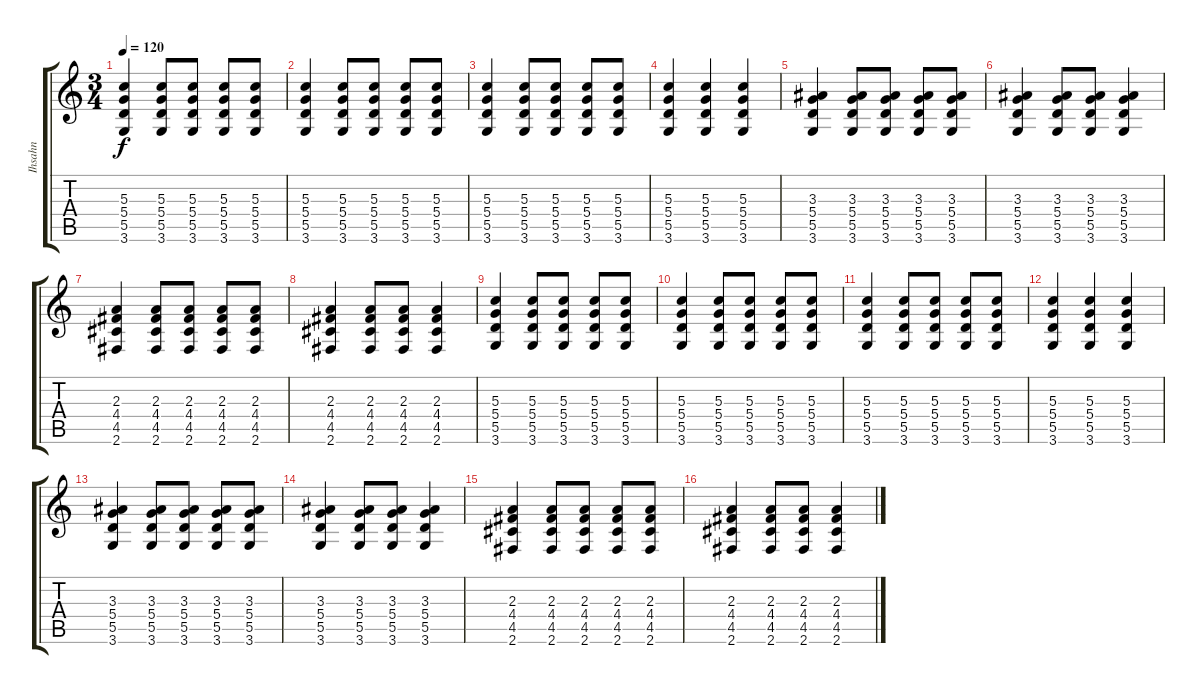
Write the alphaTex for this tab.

\track ("Ihsahn" "Ihsahn") {instrument distortionguitar}
\staff {score tabs}
\tuning (E4 B3 G3 D3 A2 E2) {hide}
\ts (3 4)
\tempo 120
\clef g2
\ks c
(5.3 5.4 5.5 3.6).4{dy f} (5.3 5.4 5.5 3.6).8 (5.3 5.4 5.5 3.6).8 (5.3 5.4 5.5 3.6).8 (5.3 5.4 5.5 3.6).8 |
(5.3 5.4 5.5 3.6).4 (5.3 5.4 5.5 3.6).8 (5.3 5.4 5.5 3.6).8 (5.3 5.4 5.5 3.6).8 (5.3 5.4 5.5 3.6).8 |
(5.3 5.4 5.5 3.6).4 (5.3 5.4 5.5 3.6).8 (5.3 5.4 5.5 3.6).8 (5.3 5.4 5.5 3.6).8 (5.3 5.4 5.5 3.6).8 |
(5.3 5.4 5.5 3.6).4 (5.3 5.4 5.5 3.6).4 (5.3 5.4 5.5 3.6).4 |
(3.3 5.4 5.5 3.6).4 (3.3 5.4 5.5 3.6).8 (3.3 5.4 5.5 3.6).8 (3.3 5.4 5.5 3.6).8 (3.3 5.4 5.5 3.6).8 |
(3.3 5.4 5.5 3.6).4 (3.3 5.4 5.5 3.6).8 (3.3 5.4 5.5 3.6).8 (3.3 5.4 5.5 3.6).4 |
(2.3 4.4 4.5 2.6).4 (2.3 4.4 4.5 2.6).8 (2.3 4.4 4.5 2.6).8 (2.3 4.4 4.5 2.6).8 (2.3 4.4 4.5 2.6).8 |
(2.3 4.4 4.5 2.6).4 (2.3 4.4 4.5 2.6).8 (2.3 4.4 4.5 2.6).8 (2.3 4.4 4.5 2.6).4 |
(5.3 5.4 5.5 3.6).4 (5.3 5.4 5.5 3.6).8 (5.3 5.4 5.5 3.6).8 (5.3 5.4 5.5 3.6).8 (5.3 5.4 5.5 3.6).8 |
(5.3 5.4 5.5 3.6).4 (5.3 5.4 5.5 3.6).8 (5.3 5.4 5.5 3.6).8 (5.3 5.4 5.5 3.6).8 (5.3 5.4 5.5 3.6).8 |
(5.3 5.4 5.5 3.6).4 (5.3 5.4 5.5 3.6).8 (5.3 5.4 5.5 3.6).8 (5.3 5.4 5.5 3.6).8 (5.3 5.4 5.5 3.6).8 |
(5.3 5.4 5.5 3.6).4 (5.3 5.4 5.5 3.6).4 (5.3 5.4 5.5 3.6).4 |
(3.3 5.4 5.5 3.6).4 (3.3 5.4 5.5 3.6).8 (3.3 5.4 5.5 3.6).8 (3.3 5.4 5.5 3.6).8 (3.3 5.4 5.5 3.6).8 |
(3.3 5.4 5.5 3.6).4 (3.3 5.4 5.5 3.6).8 (3.3 5.4 5.5 3.6).8 (3.3 5.4 5.5 3.6).4 |
(2.3 4.4 4.5 2.6).4 (2.3 4.4 4.5 2.6).8 (2.3 4.4 4.5 2.6).8 (2.3 4.4 4.5 2.6).8 (2.3 4.4 4.5 2.6).8 |
(2.3 4.4 4.5 2.6).4 (2.3 4.4 4.5 2.6).8 (2.3 4.4 4.5 2.6).8 (2.3 4.4 4.5 2.6).4
